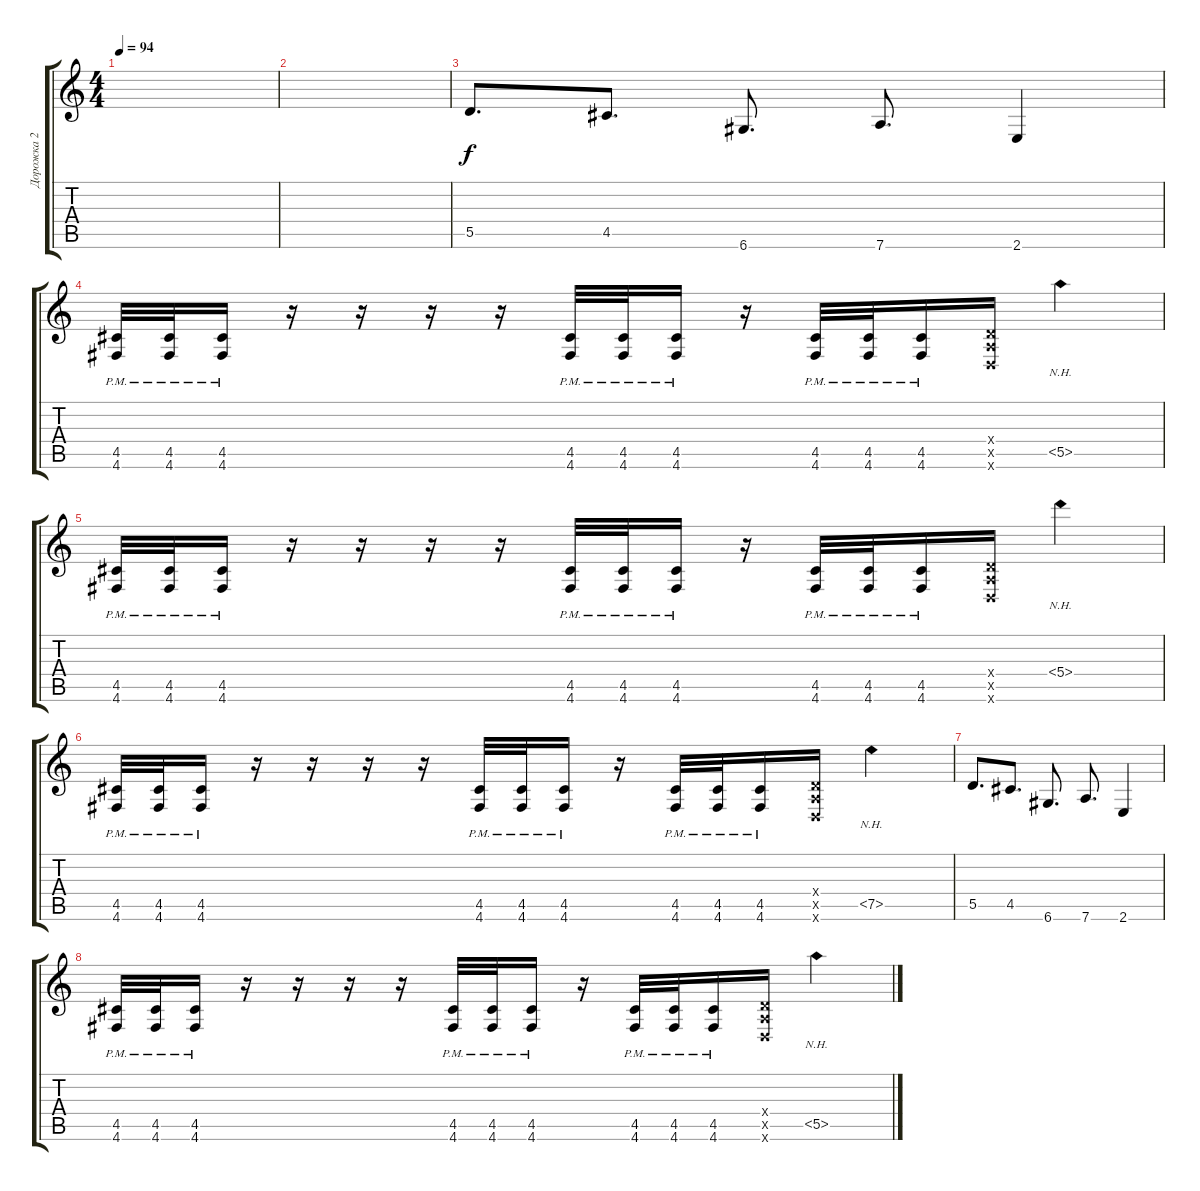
\track ("Дорожка 2" "Дорожка 2") {instrument distortionguitar}
\staff {score tabs}
\tuning (E4 B3 G3 D3 A2 D2) {hide}
\ts (4 4)
\tempo 94
\clef g2
\ks c
|
|
5.5.8{d} 4.5.8{d} 6.6.8{d} 7.6.8{d} 2.6.4 |
(4.5{pm} 4.6{pm}).32 (4.5{pm} 4.6{pm}).32 (4.5{pm} 4.6{pm}).16 r.16 r.16 r.16 r.16 (4.5{pm} 4.6{pm}).32 (4.5{pm} 4.6{pm}).32 (4.5{pm} 4.6{pm}).16 r.16 (4.5{pm} 4.6{pm}).32 (4.5{pm} 4.6{pm}).32 (4.5{pm} 4.6{pm}).16 (0.4{x} 0.5{x} 0.6{x}).16 5.5{nh}.4 |
(4.5{pm} 4.6{pm}).32 (4.5{pm} 4.6{pm}).32 (4.5{pm} 4.6{pm}).16 r.16 r.16 r.16 r.16 (4.5{pm} 4.6{pm}).32 (4.5{pm} 4.6{pm}).32 (4.5{pm} 4.6{pm}).16 r.16 (4.5{pm} 4.6{pm}).32 (4.5{pm} 4.6{pm}).32 (4.5{pm} 4.6{pm}).16 (0.4{x} 0.5{x} 0.6{x}).16 5.4{nh}.4 |
(4.5{pm} 4.6{pm}).32 (4.5{pm} 4.6{pm}).32 (4.5{pm} 4.6{pm}).16 r.16 r.16 r.16 r.16 (4.5{pm} 4.6{pm}).32 (4.5{pm} 4.6{pm}).32 (4.5{pm} 4.6{pm}).16 r.16 (4.5{pm} 4.6{pm}).32 (4.5{pm} 4.6{pm}).32 (4.5{pm} 4.6{pm}).16 (0.4{x} 0.5{x} 0.6{x}).16 7.5{nh}.4 |
5.5.8{d} 4.5.8{d} 6.6.8{d} 7.6.8{d} 2.6.4 |
(4.5{pm} 4.6{pm}).32 (4.5{pm} 4.6{pm}).32 (4.5{pm} 4.6{pm}).16 r.16 r.16 r.16 r.16 (4.5{pm} 4.6{pm}).32 (4.5{pm} 4.6{pm}).32 (4.5{pm} 4.6{pm}).16 r.16 (4.5{pm} 4.6{pm}).32 (4.5{pm} 4.6{pm}).32 (4.5{pm} 4.6{pm}).16 (0.4{x} 0.5{x} 0.6{x}).16 5.5{nh}.4
